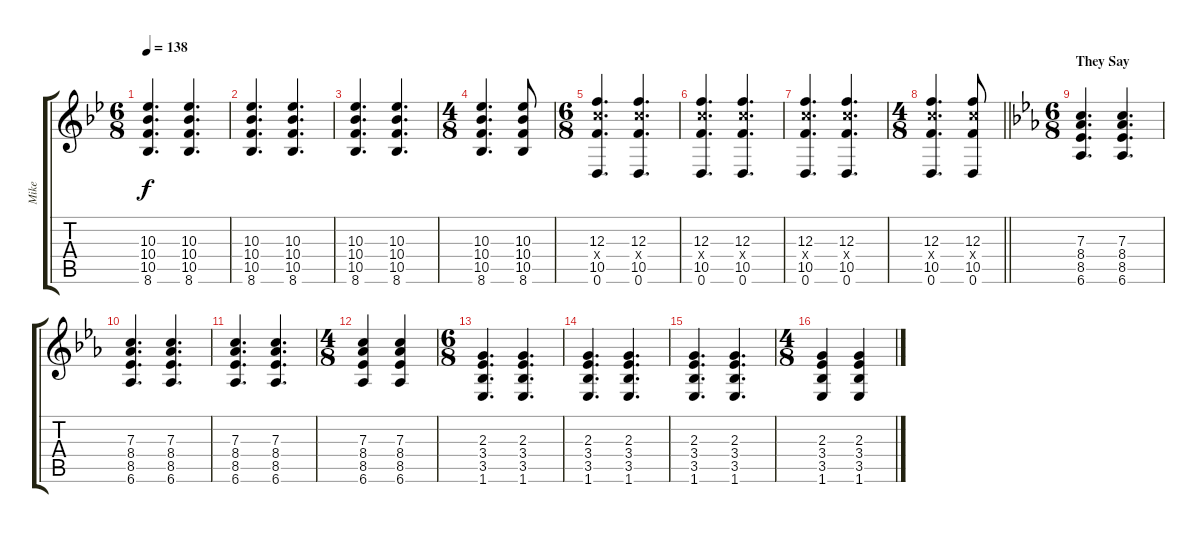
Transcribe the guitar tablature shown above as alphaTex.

\track ("Mike" "Mike") {instrument distortionguitar}
\staff {score tabs}
\tuning (D4 A3 F3 C3 G2 D2) {hide}
\ts (6 8)
\tempo 138
\clef g2
\ks bb
(10.3 10.4 10.5 8.6).4{d dy f} (10.3 10.4 10.5 8.6).4{d} |
(10.3 10.4 10.5 8.6).4{d} (10.3 10.4 10.5 8.6).4{d} |
(10.3 10.4 10.5 8.6).4{d} (10.3 10.4 10.5 8.6).4{d} |
\ts (4 8)
(10.3 10.4 10.5 8.6).4{d} (10.3 10.4 10.5 8.6).8 |
\ts (6 8)
(12.3 12.4{x} 10.5 0.6).4{d} (12.3 12.4{x} 10.5 0.6).4{d} |
(12.3 12.4{x} 10.5 0.6).4{d} (12.3 12.4{x} 10.5 0.6).4{d} |
(12.3 12.4{x} 10.5 0.6).4{d} (12.3 12.4{x} 10.5 0.6).4{d} |
\ts (4 8)
\barLineRight lightlight
(12.3 12.4{x} 10.5 0.6).4{d} (12.3 12.4{x} 10.5 0.6).8 |
\ts (6 8)
\section ("" "They Say")
\ks eb
(7.3 8.4 8.5 6.6).4{d} (7.3 8.4 8.5 6.6).4{d} |
(7.3 8.4 8.5 6.6).4{d} (7.3 8.4 8.5 6.6).4{d} |
(7.3 8.4 8.5 6.6).4{d} (7.3 8.4 8.5 6.6).4{d} |
\ts (4 8)
(7.3 8.4 8.5 6.6).4 (7.3 8.4 8.5 6.6).4 |
\ts (6 8)
(2.3 3.4 3.5 1.6).4{d} (2.3 3.4 3.5 1.6).4{d} |
(2.3 3.4 3.5 1.6).4{d} (2.3 3.4 3.5 1.6).4{d} |
(2.3 3.4 3.5 1.6).4{d} (2.3 3.4 3.5 1.6).4{d} |
\ts (4 8)
(2.3 3.4 3.5 1.6).4 (2.3 3.4 3.5 1.6).4
